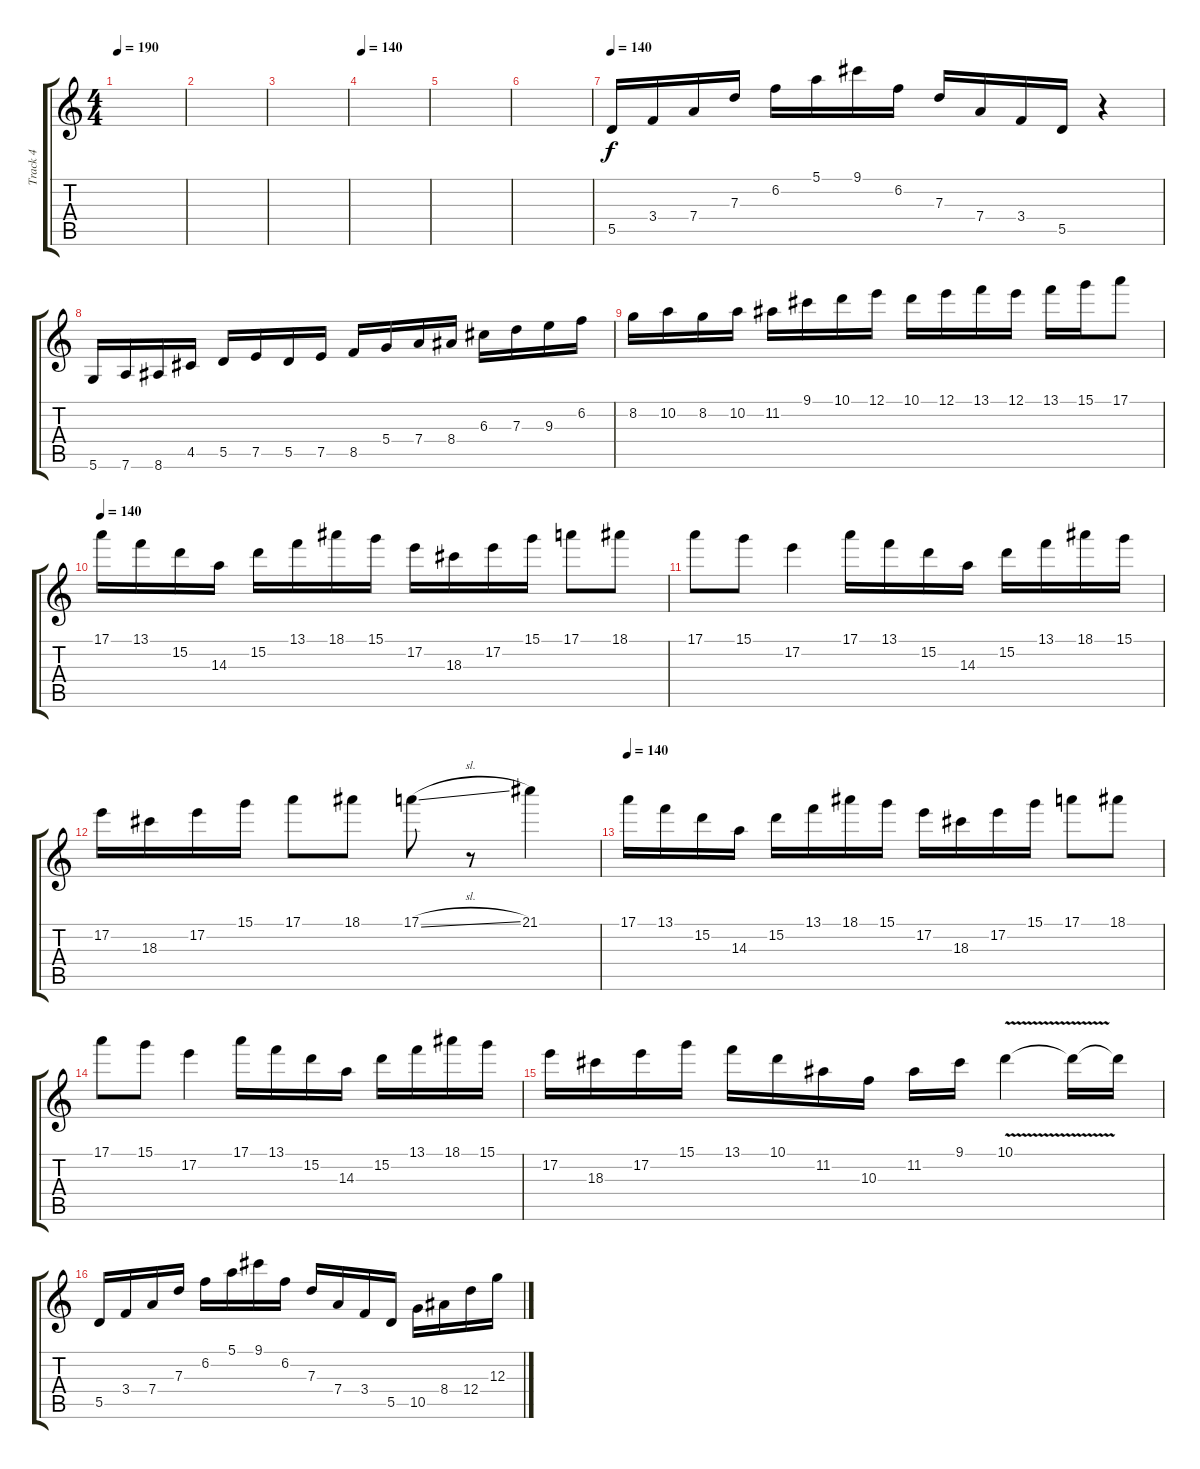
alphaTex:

\track ("Track 4" "Track 4") {instrument distortionguitar}
\staff {score tabs}
\tuning (E4 B3 G3 D3 A2 D2) {hide}
\ts (4 4)
\tempo 190
\clef g2
\ks c
|
|
|
\tempo 140
|
|
|
\tempo 140
5.5.16 3.4.16 7.4.16 7.3.16 6.2.16 5.1.16 9.1.16 6.2.16 7.3.16 7.4.16 3.4.16 5.5.16 r.4 |
5.6.16 7.6.16 8.6.16 4.5.16 5.5.16 7.5.16 5.5.16 7.5.16 8.5.16 5.4.16 7.4.16 8.4.16 6.3.16 7.3.16 9.3.16 6.2.16 |
8.2.16 10.2.16 8.2.16 10.2.16 11.2.16 9.1.16 10.1.16 12.1.16 10.1.16 12.1.16 13.1.16 12.1.16 13.1.16 15.1.16 17.1.8 |
\tempo 140
17.1.16 13.1.16 15.2.16 14.3.16 15.2.16 13.1.16 18.1.16 15.1.16 17.2.16 18.3.16 17.2.16 15.1.16 17.1.8 18.1.8 |
17.1.8 15.1.8 17.2.4 17.1.16 13.1.16 15.2.16 14.3.16 15.2.16 13.1.16 18.1.16 15.1.16 |
17.2.16 18.3.16 17.2.16 15.1.16 17.1.8 18.1.8 17.1{sl}.8 r.8 21.1.4 |
\tempo 140
17.1.16 13.1.16 15.2.16 14.3.16 15.2.16 13.1.16 18.1.16 15.1.16 17.2.16 18.3.16 17.2.16 15.1.16 17.1.8 18.1.8 |
17.1.8 15.1.8 17.2.4 17.1.16 13.1.16 15.2.16 14.3.16 15.2.16 13.1.16 18.1.16 15.1.16 |
17.2.16 18.3.16 17.2.16 15.1.16 13.1.16 10.1.16 11.2.16 10.3.16 11.2.16 9.1.16 10.1{v}.4 10.1{t}.16 10.1{t}.16 |
5.5.16 3.4.16 7.4.16 7.3.16 6.2.16 5.1.16 9.1.16 6.2.16 7.3.16 7.4.16 3.4.16 5.5.16 10.5.16 8.4.16 12.4.16 12.3.16
